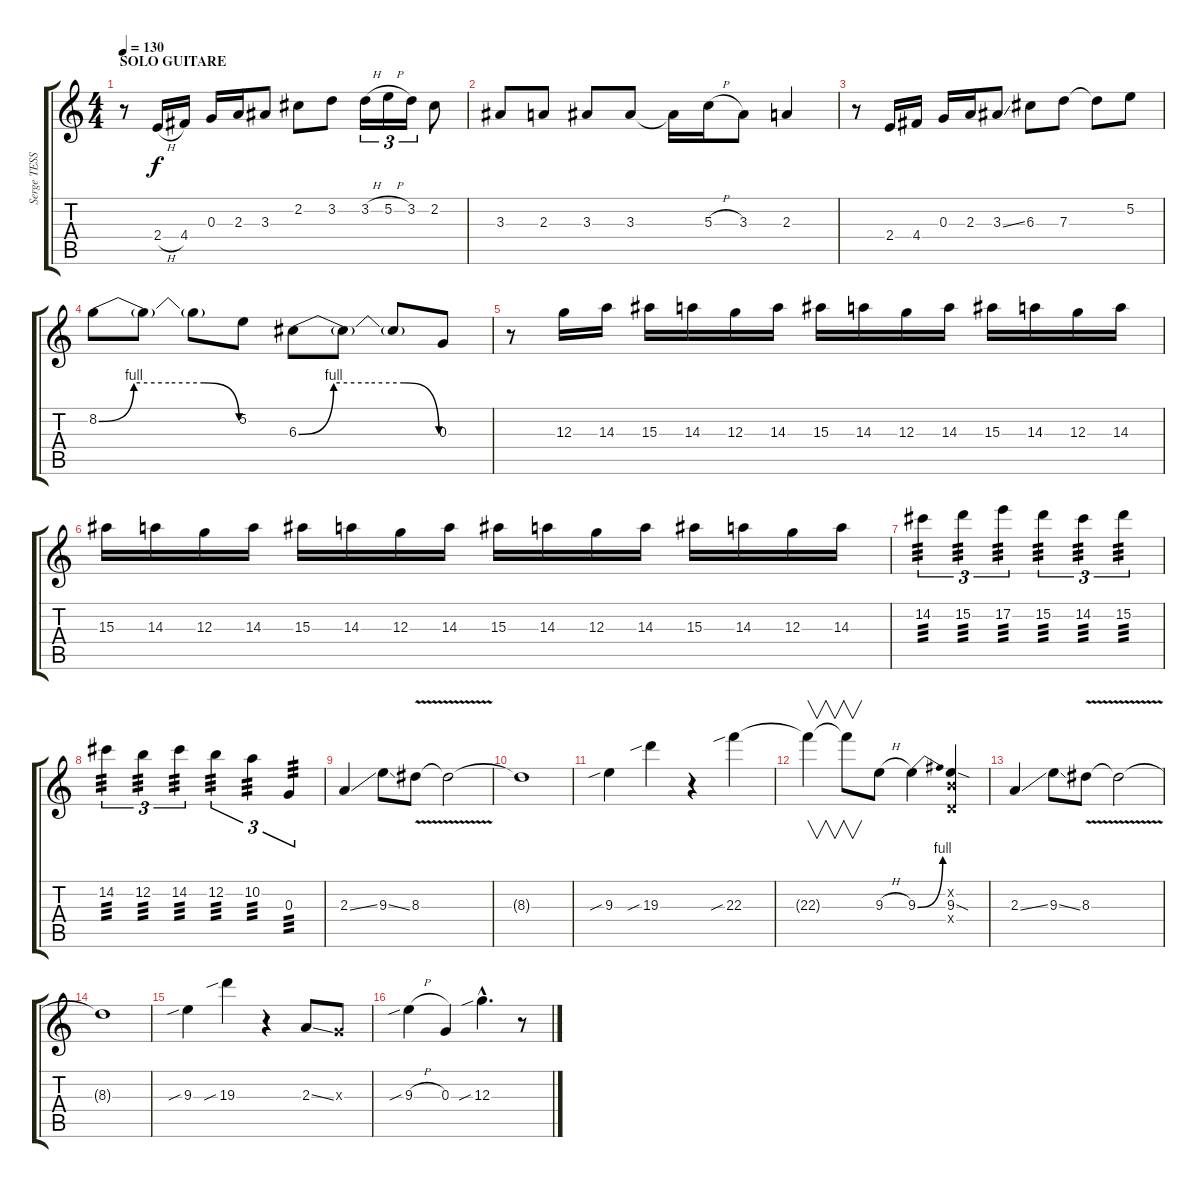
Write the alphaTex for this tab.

\track ("Serge TESSOT-GAY" "Serge TESS") {instrument overdrivenguitar}
\staff {score tabs}
\tuning (E4 B3 G3 D3 A2 E2) {hide}
\ts (4 4)
\section ("" "SOLO GUITARE")
\tempo 130
\clef g2
\ks c
r.8{dy f} 2.4{h}.16 4.4.16 0.3.16 2.3.16 3.3.8 2.2.8 3.2.8 3.2{h}.16{tu (3 2)} 5.2{h}.16{tu (3 2)} 3.2.16{tu (3 2)} 2.2.8 |
3.3.8 2.3.8 3.3.8 3.3.8 3.3{t}.16 5.3{h}.16 3.3.8 2.3.4 |
r.8 2.4.16 4.4.16 0.3.16 2.3.16 3.3{ss}.8 6.3.8 7.3.8 7.3{t}.8 5.2.8 |
8.2{be (custom 0 0 15 4 30 4 45 4 60 0)}.8 8.2{t}.8 8.2{t}.8 5.2.8 6.3{be (custom 0 0 15 4 30 4 45 4 60 0)}.8 6.3{t}.8 6.3{t}.8 0.3.8 |
r.8 12.3.16 14.3.16 15.3.16 14.3.16 12.3.16 14.3.16 15.3.16 14.3.16 12.3.16 14.3.16 15.3.16 14.3.16 12.3.16 14.3.16 |
15.3.16 14.3.16 12.3.16 14.3.16 15.3.16 14.3.16 12.3.16 14.3.16 15.3.16 14.3.16 12.3.16 14.3.16 15.3.16 14.3.16 12.3.16 14.3.16 |
14.2.4{tu (3 2) tp 3} 15.2.4{tu (3 2) tp 3} 17.2.4{tu (3 2) tp 3} 15.2.4{tu (3 2) tp 3} 14.2.4{tu (3 2) tp 3} 15.2.4{tu (3 2) tp 3} |
14.2.4{tu (3 2) tp 3} 12.2.4{tu (3 2) tp 3} 14.2.4{tu (3 2) tp 3} 12.2.4{tu (3 2) tp 3} 10.2.4{tu (3 2) tp 3} 0.3.4{tu (3 2) tp 3} |
2.3{ss}.4 9.3{ss}.8 8.3{v}.8 8.3{t}.2 |
8.3{t}.1 |
9.3{sib}.4 19.3{sib}.4 r.4 22.3{sib}.4 |
22.3{t}.4{v} 22.3{t}.8{v} 9.3{h}.8 9.3{be (bend 0 0 60 4)}.4 (0.2{x} 9.3{sod} 0.4{x}).4 |
2.3{ss}.4 9.3{ss}.8 8.3{v}.8 8.3{t}.2 |
8.3{t}.1 |
9.3{sib}.4 19.3{sib}.4 r.4 2.3{ss}.8 0.3{x}.8 |
9.3{sib h}.4 0.3.4 12.3{sib hac}.4{d} r.8
